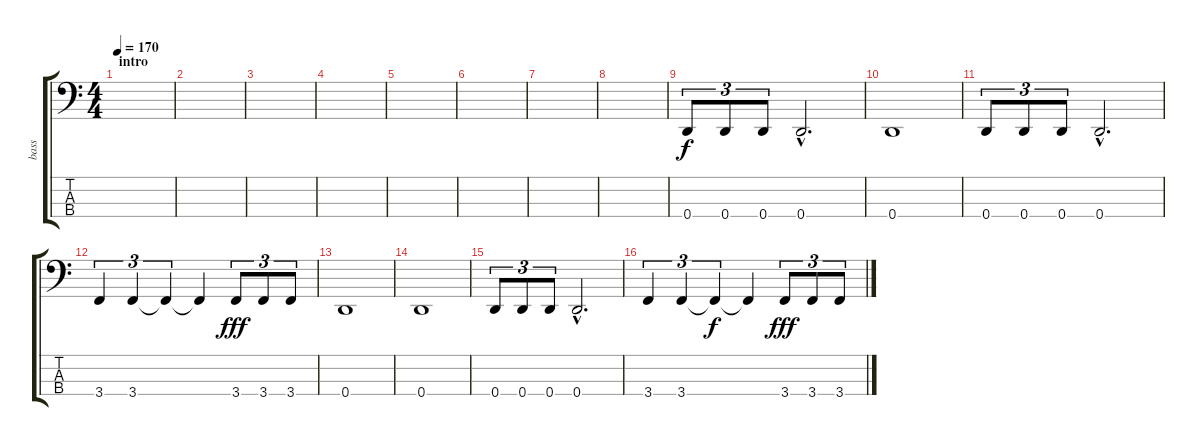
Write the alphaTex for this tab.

\track ("bass" "bass") {instrument electricbassfinger}
\staff {score tabs}
\tuning (G2 D2 A1 D1) {hide}
\ts (4 4)
\section ("" "intro")
\tempo 170
\clef f4
\ks c
|
|
|
|
|
|
|
|
0.4.8{tu (3 2)} 0.4.8{tu (3 2)} 0.4.8{tu (3 2)} 0.4{hac}.2{d} |
0.4.1 |
0.4.8{tu (3 2)} 0.4.8{tu (3 2)} 0.4.8{tu (3 2)} 0.4{hac}.2{d} |
3.4.4{tu (3 2)} 3.4.4{tu (3 2)} 3.4{t}.4{tu (3 2) dy f} 3.4{t}.4 3.4.8{tu (3 2) dy fff} 3.4.8{tu (3 2)} 3.4.8{tu (3 2)} |
0.4.1 |
0.4.1 |
0.4.8{tu (3 2)} 0.4.8{tu (3 2)} 0.4.8{tu (3 2)} 0.4{hac}.2{d} |
3.4.4{tu (3 2)} 3.4.4{tu (3 2)} 3.4{t}.4{tu (3 2) dy f} 3.4{t}.4 3.4.8{tu (3 2) dy fff} 3.4.8{tu (3 2)} 3.4.8{tu (3 2)}
